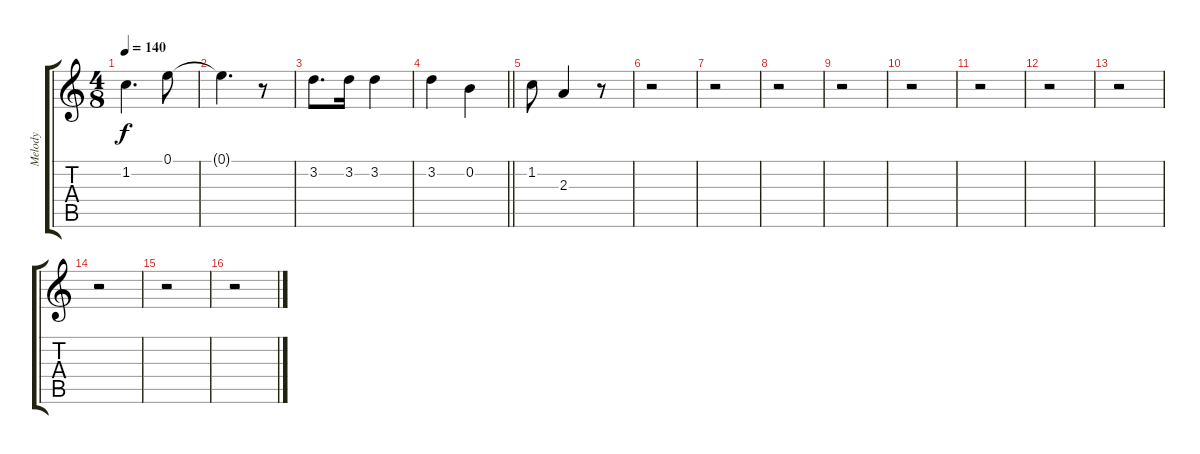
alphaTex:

\track ("Melody" "Melody") {instrument overdrivenguitar}
\staff {score tabs}
\tuning (E4 B3 G3 D3 A2 E2) {hide}
\ts (4 8)
\tempo 140
\clef g2
\ks c
1.2.4{d dy f} 0.1.8 |
0.1{t}.4{d} r.8 |
3.2.8{d} 3.2.16 3.2.4 |
\barLineRight lightlight
3.2.4 0.2.4 |
1.2.8 2.3.4 r.8 |
r.2 |
r.2 |
r.2 |
r.2 |
r.2 |
r.2 |
r.2 |
r.2 |
r.2 |
r.2 |
r.2
